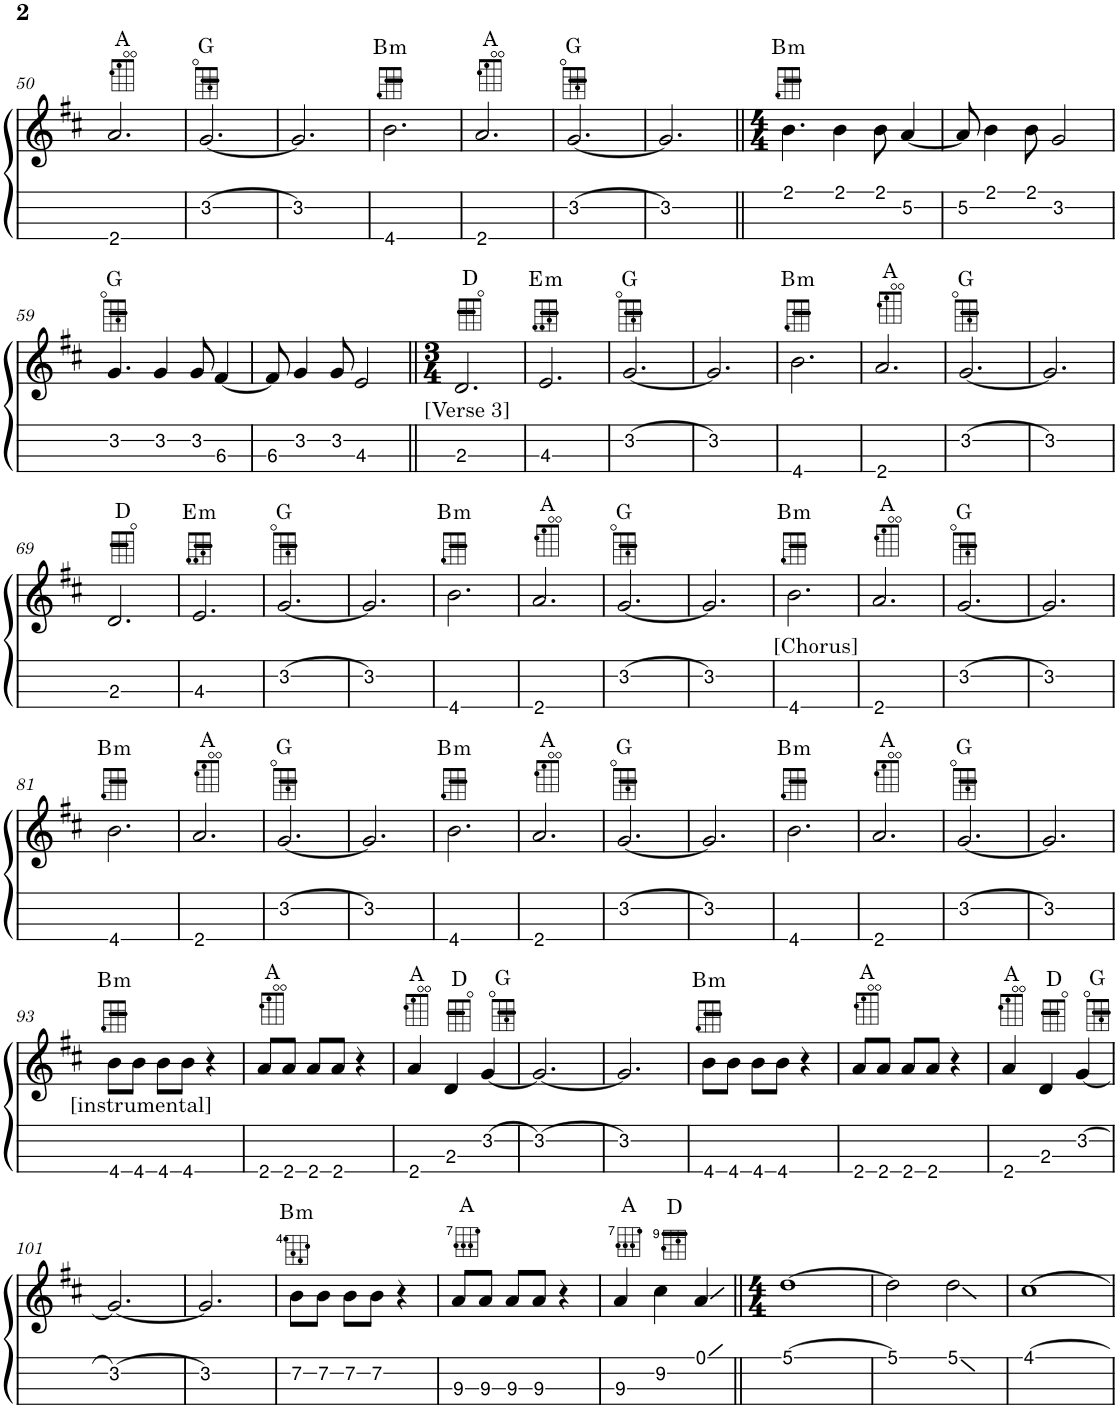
**kern	**kern	**harte
*part1	*part1	*part1
*staff2	*staff1	*
*I"Ukulele	*	*
*I'Uk.	*	*
!!LO:PB:g=z
*	*clefG2	*
*k[f#c#]	*k[f#c#]	*
*M3/4	*M3/4	*
=50	=50	=50
2.a	2.a/	A:maj
=51	=51	=51
[2.g	[2.g/	G:maj
=52	=52	=52
2.g]	2.g/]	.
=53	=53	=53
!	!	!LO:H:kt=m
2.b	2.b\	B:min
=54	=54	=54
2.a	2.a/	A:maj
=55	=55	=55
[2.g	[2.g/	G:maj
=56	=56	=56
2.g]	2.g/]	.
=57||	=57||	=57||
*M4/4	*M4/4	*
!	!	!LO:H:kt=m
4.b	4.b\	B:min
4b	4b\	.
8b	8b\	.
4a	[4a/	.
=58	=58	=58
8a	8a/]	.
4b	4b\	.
8b	8b\	.
2g	2g/	.
!!LO:LB:g=z
=59	=59	=59
4.g	4.g/	G:maj
4g	4g/	.
8g	8g/	.
4f#	[4f#/	.
=60	=60	=60
8f#	8f#/]	.
4g	4g/	.
8g	8g/	.
2e	2e/	.
=61||	=61||	=61||
*M3/4	*M3/4	*
!	!LO:TX:b:t=[Verse 3]	!
2.d	2.d/	D:maj
=62	=62	=62
!	!	!LO:H:kt=m
2.e	2.e/	E:min
=63	=63	=63
[2.g	[2.g/	G:maj
=64	=64	=64
2.g]	2.g/]	.
=65	=65	=65
!	!	!LO:H:kt=m
2.b	2.b\	B:min
=66	=66	=66
2.a	2.a/	A:maj
=67	=67	=67
[2.g	[2.g/	G:maj
=68	=68	=68
2.g]	2.g/]	.
!!LO:LB:g=z
=69	=69	=69
2.d	2.d/	D:maj
=70	=70	=70
!	!	!LO:H:kt=m
2.e	2.e/	E:min
=71	=71	=71
[2.g	[2.g/	G:maj
=72	=72	=72
2.g]	2.g/]	.
=73	=73	=73
!	!	!LO:H:kt=m
2.b	2.b\	B:min
=74	=74	=74
2.a	2.a/	A:maj
=75	=75	=75
[2.g	[2.g/	G:maj
=76	=76	=76
2.g]	2.g/]	.
=77	=77	=77
!	!LO:TX:b:t=[Chorus]	!LO:H:kt=m
2.b	2.b\	B:min
=78	=78	=78
2.a	2.a/	A:maj
=79	=79	=79
[2.g	[2.g/	G:maj
=80	=80	=80
2.g]	2.g/]	.
!!LO:LB:g=z
=81	=81	=81
!	!	!LO:H:kt=m
2.b	2.b\	B:min
=82	=82	=82
2.a	2.a/	A:maj
=83	=83	=83
[2.g	[2.g/	G:maj
=84	=84	=84
2.g]	2.g/]	.
=85	=85	=85
!	!	!LO:H:kt=m
2.b	2.b\	B:min
=86	=86	=86
2.a	2.a/	A:maj
=87	=87	=87
[2.g	[2.g/	G:maj
=88	=88	=88
2.g]	2.g/]	.
=89	=89	=89
!	!	!LO:H:kt=m
2.b	2.b\	B:min
=90	=90	=90
2.a	2.a/	A:maj
=91	=91	=91
[2.g	[2.g/	G:maj
=92	=92	=92
2.g]	2.g/]	.
!!LO:LB:g=z
=93	=93	=93
!	!LO:TX:b:t=[instrumental]	!LO:H:kt=m
8bL	8b\L	B:min
8bJ	8b\J	.
8bL	8b\L	.
8bJ	8b\J	.
4r	4r	.
=94	=94	=94
8aL	8a/L	A:maj
8aJ	8a/J	.
8aL	8a/L	.
8aJ	8a/J	.
4r	4r	.
=95	=95	=95
4a	4a/	A:maj
4d	4d/	D:maj
[4g	[4g/	G:maj
=96	=96	=96
2.g_	2.g/_	.
=97	=97	=97
2.g]	2.g/]	.
=98	=98	=98
!	!	!LO:H:kt=m
8bL	8b\L	B:min
8bJ	8b\J	.
8bL	8b\L	.
8bJ	8b\J	.
4r	4r	.
=99	=99	=99
8aL	8a/L	A:maj
8aJ	8a/J	.
8aL	8a/L	.
8aJ	8a/J	.
4r	4r	.
=100	=100	=100
4a	4a/	A:maj
4d	4d/	D:maj
[4g	[4g/	G:maj
!!LO:LB:g=z
=101	=101	=101
2.g_	2.g/_	.
=102	=102	=102
2.g]	2.g/]	.
=103	=103	=103
!	!	!LO:H:kt=m
8bL	8b\L	B:min
8bJ	8b\J	.
8bL	8b\L	.
8bJ	8b\J	.
4r	4r	.
=104	=104	=104
8aL	8a/L	A:maj
8aJ	8a/J	.
8aL	8a/L	.
8aJ	8a/J	.
4r	4r	.
=105	=105	=105
4a	4a/	A:maj
4cc#	4cc#\	D:maj
4a	4a/	.
=106||	=106||	=106||
*M4/4	*M4/4	*
[1dd	[1dd	.
=107	=107	=107
2dd]	2dd\]	.
2dd	2dd\	.
=108	=108	=108
[1cc#	[1cc#	.
=	=	=
*-	*-	*-
